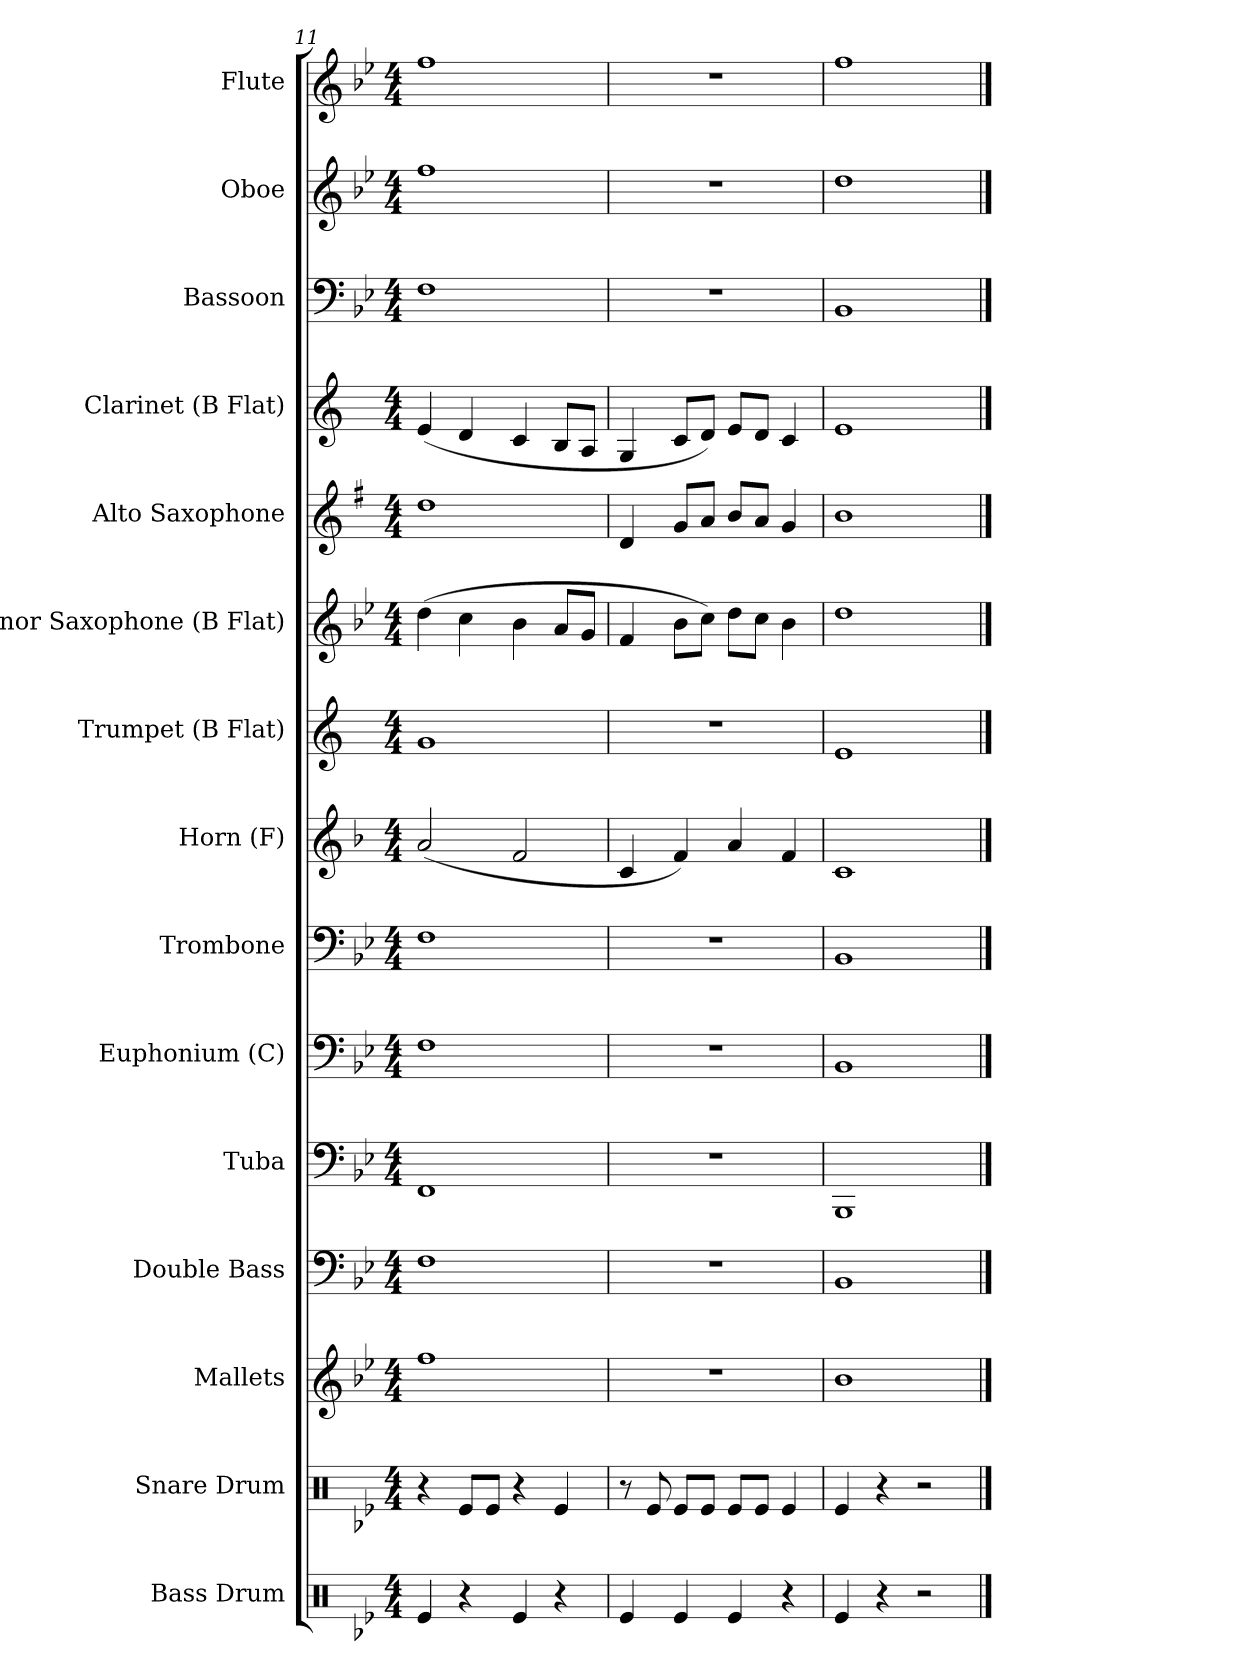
**kern	**kern	**kern	**kern	**kern	**kern	**kern	**kern	**kern	**kern	**kern	**kern	**kern	**kern	**kern
*part15	*part14	*part13	*part12	*part11	*part10	*part9	*part8	*part7	*part6	*part5	*part4	*part3	*part2	*part1
*staff15	*staff14	*staff13	*staff12	*staff11	*staff10	*staff9	*staff8	*staff7	*staff6	*staff5	*staff4	*staff3	*staff2	*staff1
*I"Bass Drum	*I"Snare Drum	*I"Mallets	*I"Double Bass	*I"Tuba	*I"Euphonium (C)	*I"Trombone	*I"Horn (F)	*I"Trumpet (B Flat)	*I"Tenor Saxophone (B Flat)	*I"Alto Saxophone	*I"Clarinet (B Flat)	*I"Bassoon	*I"Oboe	*I"Flute
*clefX	*clefX	*clefG2	*clefF4	*clefF4	*clefF4	*clefF4	*clefG2	*clefG2	*clefG2	*clefG2	*clefG2	*clefF4	*clefG2	*clefG2
*	*	*ITrd-14c-24	*ITrd7c12	*	*	*	*ITrd4c7	*ITrd1c2	*ITrd8c14	*ITrd5c9	*ITrd1c2	*	*	*
*k[b-e-]	*k[b-e-]	*k[b-e-]	*k[b-e-]	*k[b-e-]	*k[b-e-]	*k[b-e-]	*k[b-e-]	*k[b-e-]	*k[b-e-]	*k[b-e-]	*k[b-e-]	*k[b-e-]	*k[b-e-]	*k[b-e-]
*B-:	*B-:	*B-:	*B-:	*B-:	*B-:	*B-:	*B-:	*B-:	*B-:	*B-:	*B-:	*B-:	*B-:	*B-:
*M4/4	*M4/4	*M4/4	*M4/4	*M4/4	*M4/4	*M4/4	*M4/4	*M4/4	*M4/4	*M4/4	*M4/4	*M4/4	*M4/4	*M4/4
=11	=11	=11	=11	=11	=11	=11	=11	=11	=11	=11	=11	=11	=11	=11
4Re/	4r	1ffff\	1FF\	1FF/	1F\	1F\	(2d/	1f/	(4d\	1f\	(4d/	1F\	1ff\	1ff\
4r	8Re/L	.	.	.	.	.	.	.	4c\	.	4c/	.	.	.
.	8Re/J	.	.	.	.	.	.	.	.	.	.	.	.	.
4Re/	4r	.	.	.	.	.	2B-/	.	4B-\	.	4B-/	.	.	.
4r	4Re/	.	.	.	.	.	.	.	8A/L	.	8A/L	.	.	.
.	.	.	.	.	.	.	.	.	8G/J	.	8G/J	.	.	.
=12	=12	=12	=12	=12	=12	=12	=12	=12	=12	=12	=12	=12	=12	=12
4Re/	8r	1r	1r	1r	1r	1r	4F/	1r	4F/	4F/	4F/	1r	1r	1r
.	8Re/	.	.	.	.	.	.	.	.	.	.	.	.	.
4Re/	8Re/L	.	.	.	.	.	4B-/)	.	8B-\L	8B-/L	8B-/L	.	.	.
.	8Re/J	.	.	.	.	.	.	.	8c\J)	8c/J	8c/J)	.	.	.
4Re/	8Re/L	.	.	.	.	.	4d/	.	8d\L	8d/L	8d/L	.	.	.
.	8Re/J	.	.	.	.	.	.	.	8c\J	8c/J	8c/J	.	.	.
4r	4Re/	.	.	.	.	.	4B-/	.	4B-\	4B-/	4B-/	.	.	.
=13	=13	=13	=13	=13	=13	=13	=13	=13	=13	=13	=13	=13	=13	=13
4Re/	4Re/	1bbb-\	1BBB-/	1BBB-/	1BB-/	1BB-/	1F/	1d/	1d\	1d/	1d/	1BB-/	1dd\	1ff\
4r	4r	.	.	.	.	.	.	.	.	.	.	.	.	.
2r	2r	.	.	.	.	.	.	.	.	.	.	.	.	.
==	==	==	==	==	==	==	==	==	==	==	==	==	==	==
*-	*-	*-	*-	*-	*-	*-	*-	*-	*-	*-	*-	*-	*-	*-
